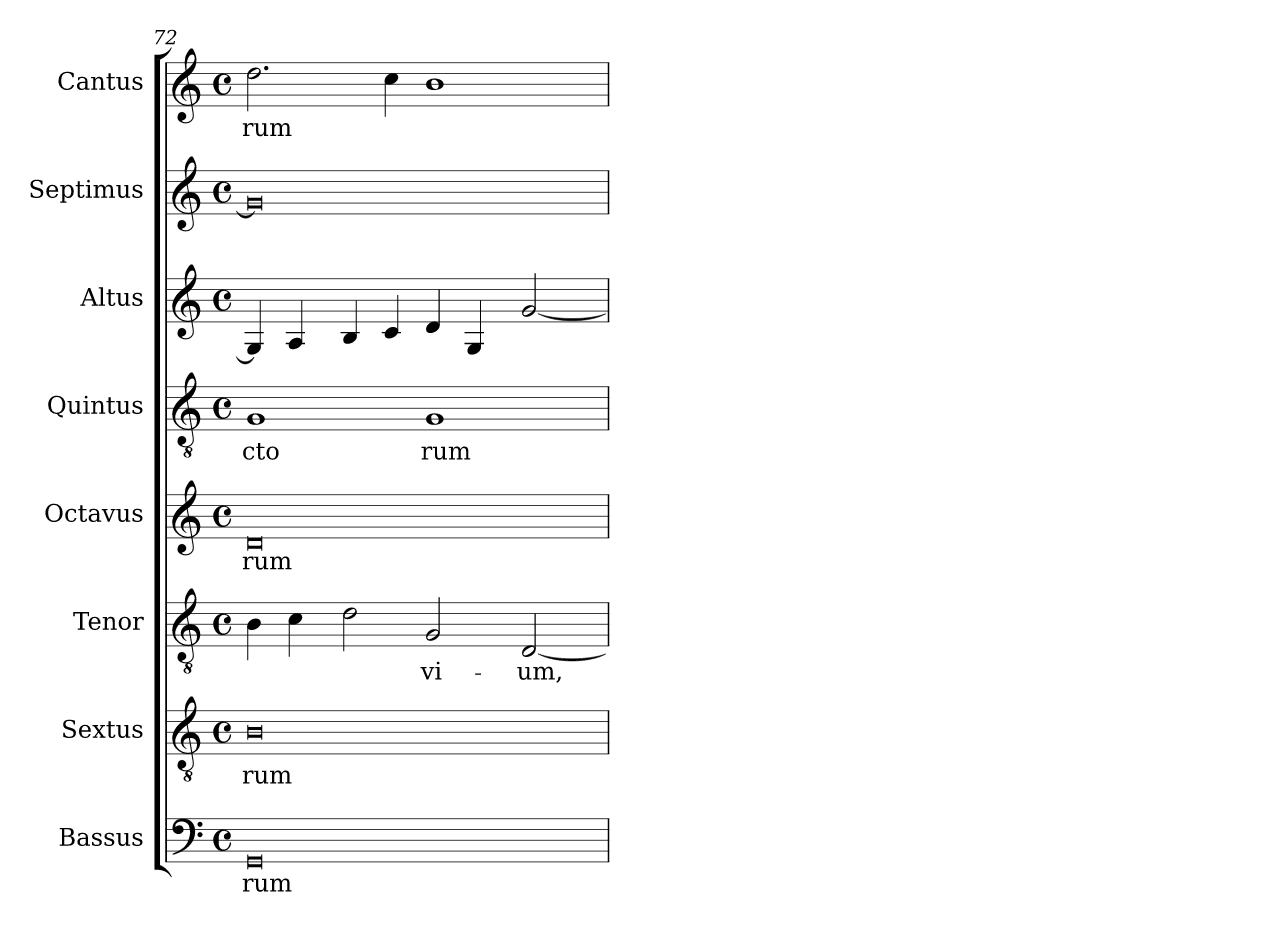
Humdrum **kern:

**kern	**text	**kern	**text	**kern	**text	**kern	**text	**kern	**text	**kern	**kern	**kern	**text
*part8	*part8	*part7	*part7	*part6	*part6	*part5	*part5	*part4	*part4	*part3	*part2	*part1	*part1
*staff8	*staff8	*staff7	*staff7	*staff6	*staff6	*staff5	*staff5	*staff4	*staff4	*staff3	*staff2	*staff1	*staff1
*I"Bassus	*	*I"Sextus	*	*I"Tenor	*	*I"Octavus	*	*I"Quintus	*	*I"Altus	*I"Septimus	*I"Cantus	*
!!LO:PB:g=z
*clefF4	*	*clefGv2	*	*clefGv2	*	*clefG2	*	*clefGv2	*	*clefG2	*clefG2	*clefG2	*
*	*	*	*	*	*	*	*	*	*	*	*k[]	*	*
*	*	*	*	*	*	*	*	*	*	*	*C:	*	*
*M4/4	*	*M4/4	*	*M4/4	*	*M4/4	*	*M4/4	*	*M4/4	*M4/4	*M4/4	*
*met(c)	*	*met(c)	*	*met(c)	*	*met(c)	*	*met(c)	*	*met(c)	*met(c)	*met(c)	*
=72	=72	=72	=72	=72	=72	=72	=72	=72	=72	=72	=72	=72	=72
!	!LO:LY:b:cj	!	!LO:LY:b:cj	!	!	!	!LO:LY:b:cj	!	!LO:LY:b:cj	!	!	!	!LO:LY:b
*	*	*	*	*^	*	*	*	*	*	*	*	*	*
0GG	-rum	0B	rum	4B\	4ryy	.	0d	-rum	1G	-cto	4G/]	0g]	2.dd\	-rum
.	.	.	.	4c\	16..ryy	.	.	.	.	.	4A/	.	.	.
.	.	.	.	.	1ryy	.	.	.	.	.	.	.	.	.
.	.	.	.	2d\	.	.	.	.	.	.	4B/	.	.	.
.	.	.	.	.	.	.	.	.	.	.	4c/	.	4cc\	.
!	!	!	!	!	!	!LO:LY:b:cj	!	!	!	!LO:LY:b:cj	!	!	!	!
.	.	.	.	2G/	.	-vi-	.	.	1G	rum	4d/	.	1b	.
.	.	.	.	.	.	.	.	.	.	.	4G/	.	.	.
.	.	.	.	.	2ryy	.	.	.	.	.	.	.	.	.
!	!	!	!	!	!	!LO:LY:b	!	!	!	!	!	!	!	!
.	.	.	.	[<2D/	.	-um,	.	.	.	.	[<2g/	.	.	.
.	.	.	.	.	8ryy	.	.	.	.	.	.	.	.	.
.	.	.	.	.	64ryy	.	.	.	.	.	.	.	.	.
*	*	*	*	*v	*v	*	*	*	*	*	*	*	*	*
=	=	=	=	=	=	=	=	=	=	=	=	=	=
*-	*-	*-	*-	*-	*-	*-	*-	*-	*-	*-	*-	*-	*-
